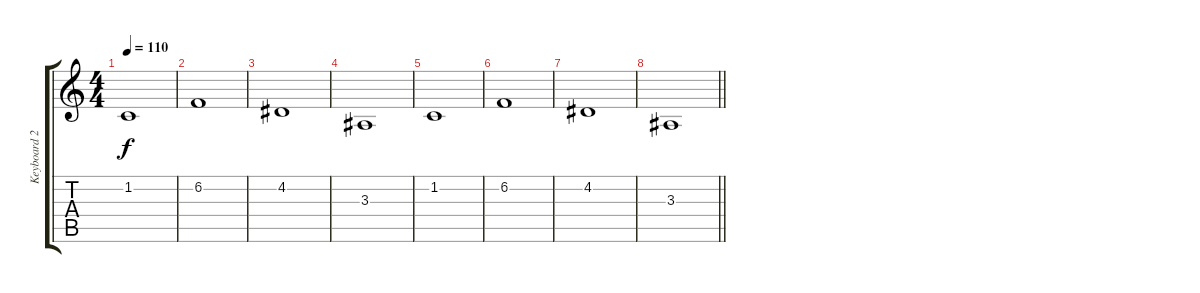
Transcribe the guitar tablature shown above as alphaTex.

\track ("Keyboard 2 (Low)" "Keyboard 2") {instrument stringensemble2}
\staff {score tabs}
\tuning (E4 B3 G3 D3 A2 E2) {hide}
\ts (4 4)
\tempo 110
\clef g2
\ks c
1.2.1{dy f} |
6.2.1 |
4.2.1{volume 0} |
3.3.1 |
1.2.1 |
6.2.1 |
4.2.1 |
\barLineRight lightlight
3.3.1
